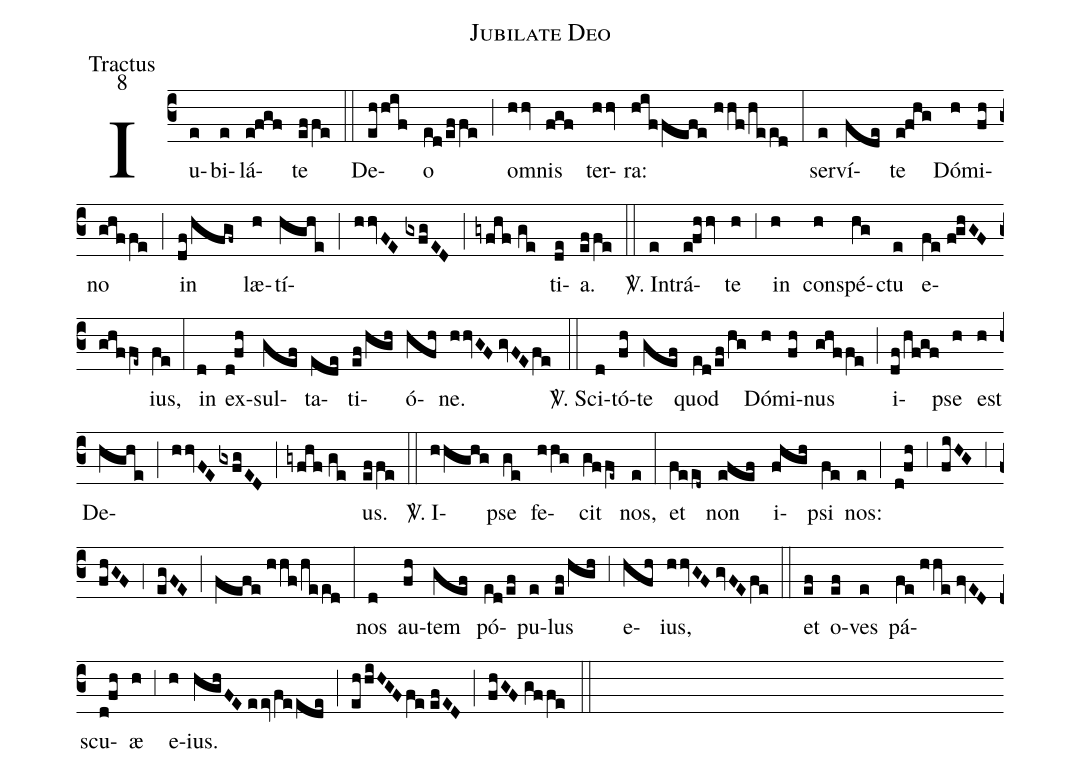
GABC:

name:Jubilate Deo;
office-part:Tractus;
mode:8;
%%
(c3) Iu(e)bi(e)lá(e!fgf)te(effe) (::)
De(ehhif)o(ed/effe) (;) o(hhv)mnis(fgf) ter(hhv)ra:(hiffefe//hhf/heed) (:)
ser(e)ví(fde)te(e!fhg) Dó(h)mi(fh)no(ghffe) (;) in(df/hfgf~) læ(h)tí(hghe)(;)(hhvFE//gxfgED)(;)(gyfhf//ge)ti(de)a.(effe) (::)

<sp>V/</sp>. In(e)trá(e!fhhv)te(h) (,3) in(h) con(h)spé(hg)ctu(e) e(fe//f!ghGF//ghffe~)ius,(fe) (:)
in(d) ex(d!fh)sul(gef)ta(ede)ti(ef/hgh)ó(hfh)ne.(hhvGF//gvFEfe) (::)

<sp>V/</sp>. Sci(d)tó(fh)te(gef) quod(ed/ef/hg) Dó(h)mi(fh)nus(ghffe) (;) i(df/hf!g!f)pse(h) est(h) De(hghe)(;)(hhvFE/gxfgED)(;)(gyfhf//ge)us.(effe) (::)

<sp>V/</sp>. I(hhghg)pse(ge) fe(hhg)cit(gffe~) nos,(e) (:)
et(feed~) non(efef) i(fhgh)psi(fe) nos:(e) (;) (d!fh) (,3) (fiHG) (,3) (fhGF) (,4) (egFE) (;) (fefe//hhf/heed) (:)
nos(d) au(fh)tem(gef) pó(ed/ef)pu(e)lus(ef/hgh) (,3) e(hfh)ius,(hhvGF//gvFEfe) (::)
et(ef) o(ef)ves(e) pá(fe//hhe//fvED)scu(d!fh)æ(h) (,3) e(h)ius.(hghFE//eev/feede) (;) (ehhiHGF/fe//efED) (;) (fhGF//gffe) (::)
